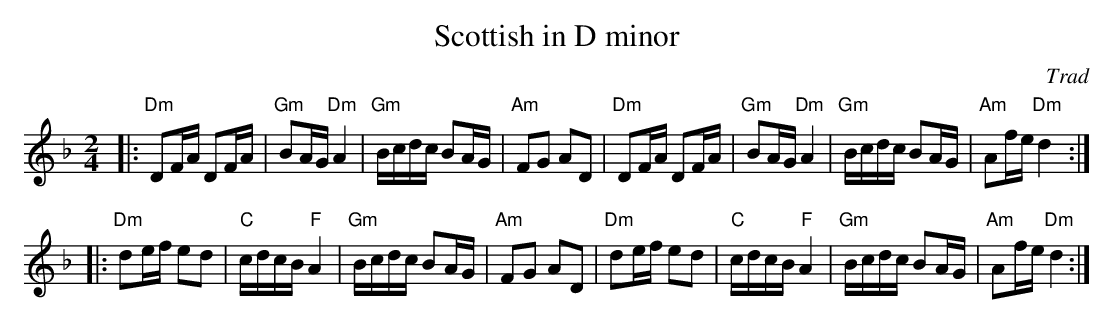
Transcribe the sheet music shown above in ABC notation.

X:1
T:Scottish in D minor
C:Trad
E:8
L:1/16
M:2/4
K:F
|:"Dm"D2FA D2FA|"Gm"B2AG "Dm"A4|"Gm"Bcdc B2AG|"Am"F2G2 A2D2|\
"Dm"D2FA D2FA|"Gm"B2AG "Dm"A4|"Gm"Bcdc B2AG|"Am"A2fe "Dm"d4:|*
E:9
|:"Dm"d2ef e2d2|"C"cdcB "F"A4|"Gm"Bcdc B2AG|"Am"F2G2 A2D2|\
"Dm"d2ef e2d2|"C"cdcB "F"A4|"Gm"Bcdc B2AG|"Am"A2fe "Dm"d4:|**
